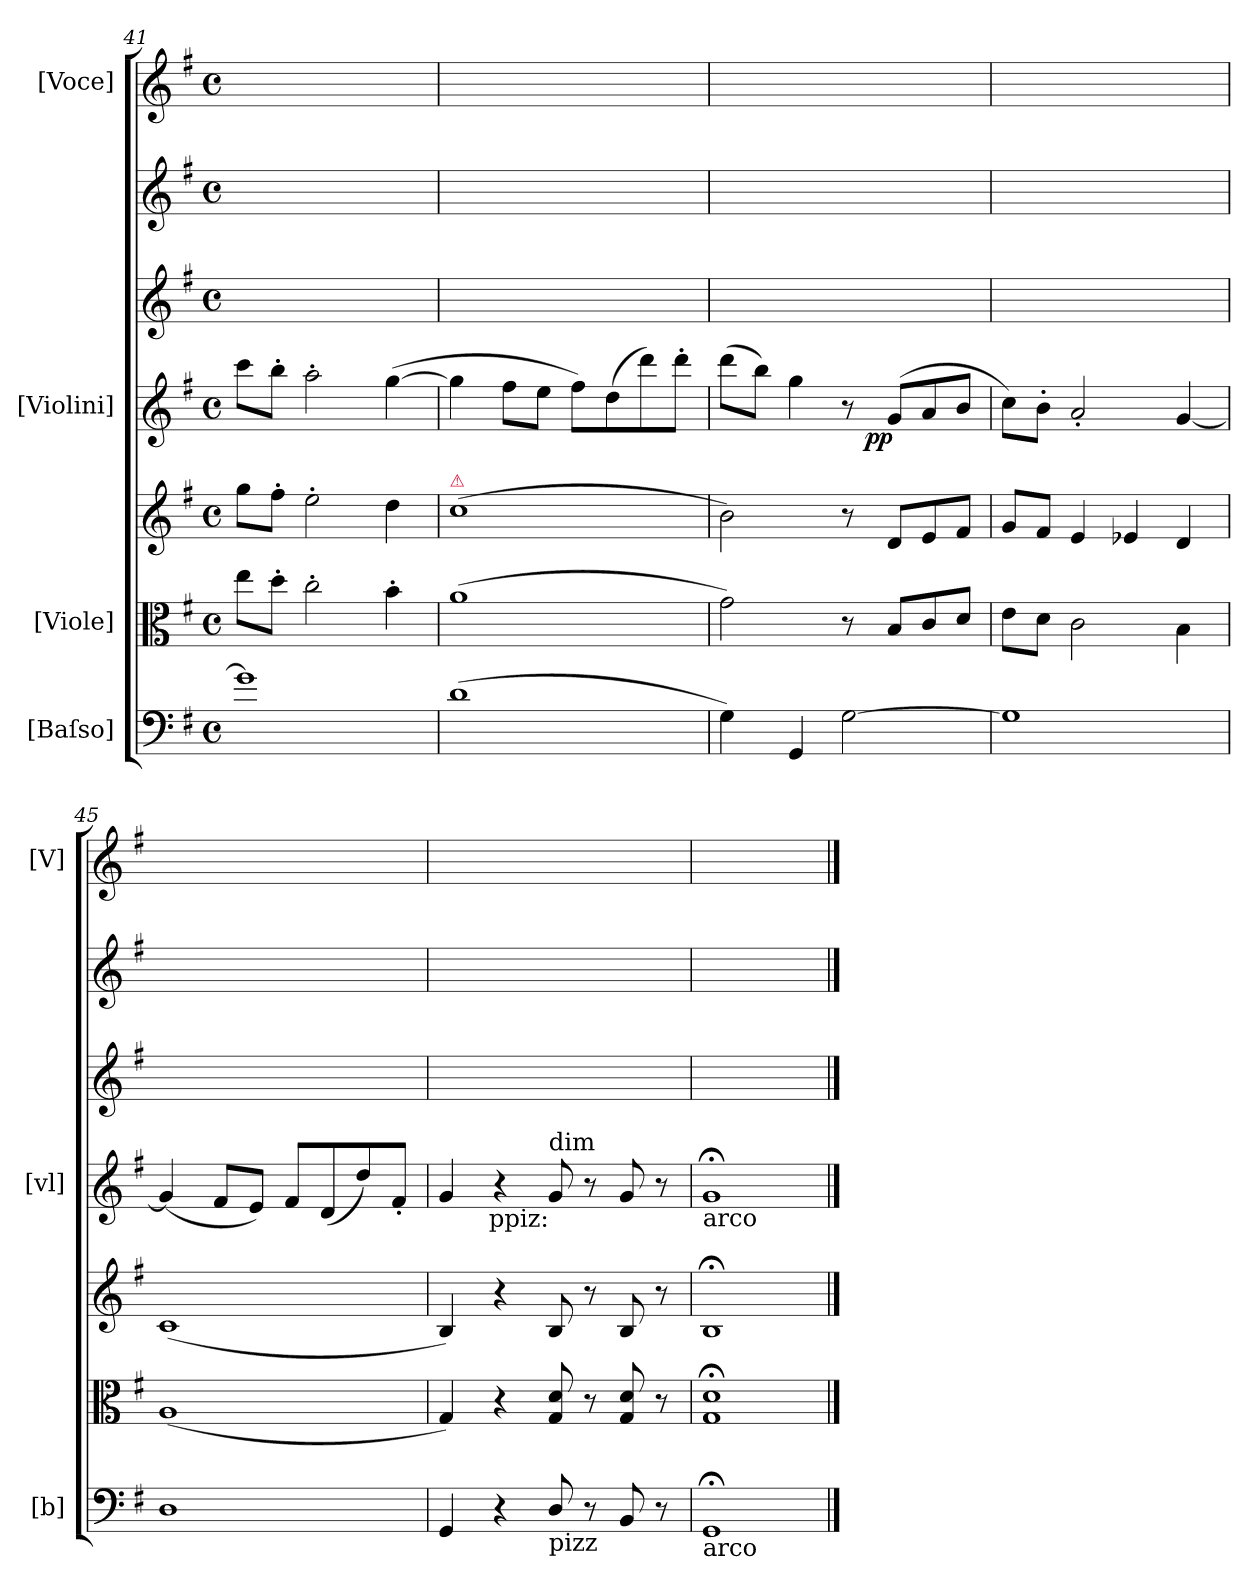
**kern	**kern	**kern	**kern	**dynam	**kern	**kern	**kern
*part7	*part6	*part5	*part4	*part4	*part3	*part2	*part1
*staff7	*staff6	*staff5	*staff4	*staff4	*staff3	*staff2	*staff1
*I"[Baſso]	*I"[Viole]	*	*I"[Violini]	*	*	*	*I"[Voce]
*I'[b]	*	*	*I'[vl]	*	*	*	*I'[V]
*clefF4	*clefC3	*clefG2	*clefG2	*	*clefG2	*clefG2	*clefG2
*k[f#]	*k[f#]	*k[f#]	*k[f#]	*	*k[f#]	*k[f#]	*k[f#]
*M4/4	*M4/4	*M4/4	*M4/4	*	*M4/4	*M4/4	*M4/4
*met(c)	*met(c)	*met(c)	*met(c)	*	*met(c)	*met(c)	*met(c)
=41	=41	=41	=41	=41	=41	=41	=41
1g\]	8ee\L	8gg\L	8ccc\L	.	1ryy	1ryy	1ryy
.	8dd'\J	8ff#'\J	8bb'\J	.	.	.	.
.	2cc'\	2ee'\	2aa'\	.	.	.	.
.	4b'\	4dd\	([4gg\	.	.	.	.
=42	=42	=42	=42	=42	=42	=42	=42
!	!	!LO:TX:a:color=crimson:t=⚠	!	!	!	!	!
(1d\	(1a\	(1cc\	4gg\]	.	1ryy	1ryy	1ryy
.	.	.	8ff#\L	.	.	.	.
.	.	.	8ee\J	.	.	.	.
.	.	.	8ff#\L)	.	.	.	.
.	.	.	(8dd\	.	.	.	.
.	.	.	8ddd\)	.	.	.	.
.	.	.	8ddd'\J	.	.	.	.
=43	=43	=43	=43	=43	=43	=43	=43
*	*	*	*^	*	*	*	*
4G\)	2g\)	2b\)	(8ddd\L	2ryy	.	1ryy	1ryy	1ryy
.	.	.	8bb\J)	.	.	.	.	.
4GG/	.	.	4gg\	.	.	.	.	.
[2G\	8r	8r	8r	16ryy	.	.	.	.
!	!	!	!	!	!LO:DY:b	!	!	!
.	.	.	.	4..ryy	pp	.	.	.
.	8B/L	8d/L	(8g/L	.	.	.	.	.
.	8c/	8e/	8a/	.	.	.	.	.
.	8d/J	8f#/J	8b/J	.	.	.	.	.
*	*	*	*v	*v	*	*	*	*
=44	=44	=44	=44	=44	=44	=44	=44
1G\]	8e\L	8g/L	8cc\L)	.	1ryy	1ryy	1ryy
.	8d\J	8f#/J	8b'\J	.	.	.	.
.	2c\	4e/	2a'/	.	.	.	.
.	.	4e-X/	.	.	.	.	.
.	4B\	4d/	[4g/	.	.	.	.
=45	=45	=45	=45	=45	=45	=45	=45
1D\	(1A/	(1c/	(>4g/]	.	1ryy	1ryy	1ryy
.	.	.	8f#/L	.	.	.	.
.	.	.	8e/J)	.	.	.	.
.	.	.	8f#/L	.	.	.	.
.	.	.	(8d/	.	.	.	.
.	.	.	8dd/)	.	.	.	.
.	.	.	8f#'/J	.	.	.	.
=46	=46	=46	=46	=46	=46	=46	=46
4GG/	4G/)	4B/)	4g/	.	1ryy	1ryy	1ryy
4r	4r	4r	4r	.	.	.	.
!	!	!	!LO:TX:a:t=dim	!	!	!	!
!	!	!	!LO:TX:b:rj:t=ppiz&colon;	!	!	!	!
!LO:TX:b:t=pizz	!	!	!	!	!	!	!
8D/	8G/ 8d/	8B/	8g/	.	.	.	.
8r	8r	8r	8r	.	.	.	.
8BB/	8G/ 8d/	8B/	8g/	.	.	.	.
8r	8r	8r	8r	.	.	.	.
=47	=47	=47	=47	=47	=47	=47	=47
!	!	!	!LO:TX:b:t=arco	!	!	!	!
!LO:TX:b:t=arco	!	!	!	!	!	!	!
1GG;</	1G;</ 1d;</	1B;</	1g;</	.	1ryy	1ryy	1ryy
==	==	==	==	==	==	==	==
*-	*-	*-	*-	*-	*-	*-	*-
